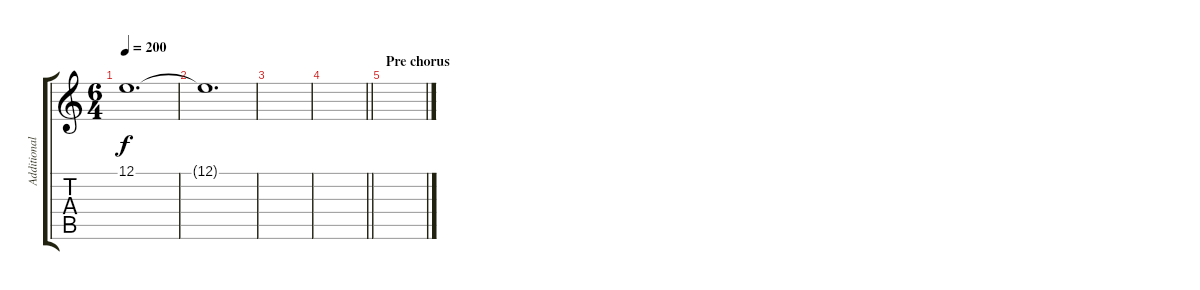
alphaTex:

\track ("Additional Strings" "Additional") {instrument ocarina}
\staff {score tabs}
\tuning (E4 B3 G3 D3 A2 E2) {hide}
\ts (6 4)
\tempo 200
\clef g2
\ks c
12.1.1{d dy f} |
12.1{t}.1{d} |
|
\barLineRight lightlight
|
\section ("" "Pre chorus")
